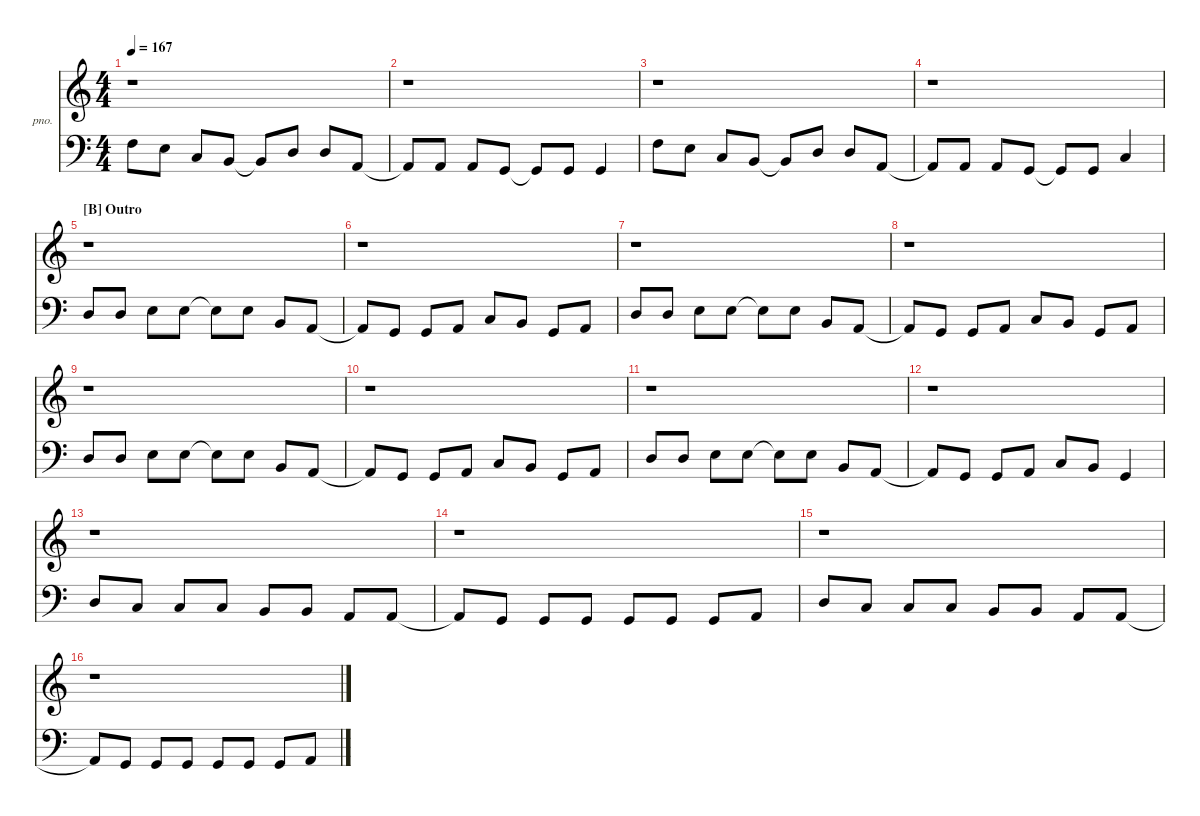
\hideDynamics
\bracketExtendMode nobrackets
\firstSystemTrackNameOrientation horizontal
\otherSystemsTrackNameOrientation horizontal
\track ("Ba_MODO" "pno.") {mute instrument acousticgrandpiano}
\staff {score}
\tuning (E4 B3 G3 D3 A2 E2)
\ts (4 4)
\tempo 167
\clef g2
\ks aminor
r.1{dy mf beam Down} |
r.1{beam Down} |
r.1{beam Down} |
r.1{beam Down} |
\section ("B" "Outro")
r.1{beam Down} |
r.1{beam Down} |
r.1{beam Down} |
r.1{beam Down} |
r.1{beam Down} |
r.1{beam Down} |
r.1{beam Down} |
r.1{beam Down} |
r.1{beam Down} |
r.1{beam Down} |
r.1{beam Down} |
r.1{beam Down}
\staff {score}
\tuning (G2 D2 A1 E1 B0)
\clef f4
\ottava regular
\simile none
\ks aminor
10.1.8{dy fff beam Down} 9.1.8{dy mf beam Down} 5.1.8{dy f beam Up} 4.1.8{dy ff beam Up} 4.1{t}.8{beam Up} 7.1.8{dy f beam Up} 7.1.8{dy ff beam Up} 2.1.8{beam Up} |
2.1{t}.8{beam Up} 2.1.8{dy f beam Up} 2.1.8{dy ff beam Up} 0.1.8{beam Up} 0.1{t}.8{beam Up} 0.1.8{dy mf beam Up} 0.1.4{dy ff beam Up} |
10.1.8{dy fff beam Down} 9.1.8{dy mf beam Down} 5.1.8{dy f beam Up} 4.1.8{dy ff beam Up} 4.1{t}.8{beam Up} 7.1.8{dy f beam Up} 7.1.8{dy ff beam Up} 2.1.8{beam Up} |
2.1{t}.8{beam Up} 2.1.8{dy f beam Up} 2.1.8{dy ff beam Up} 0.1.8{beam Up} 0.1{t}.8{beam Up} 0.1.8{dy mf beam Up} 5.1.4{dy ff beam Up} |
7.1.8{dy fff beam Up} 7.1.8{dy f beam Up} 9.1.8{dy ff beam Down} 9.1.8{beam Down} 9.1{t}.8{beam Down} 9.1.8{dy f beam Down} 4.1.8{beam Up} 2.1.8{dy fff beam Up} |
2.1{t}.8{beam Up} 0.1.8{dy mf beam Up} 0.1.8{dy ff beam Up} 2.1.8{dy mf beam Up} 5.1.8{dy fff beam Up} 4.1.8{dy f beam Up} 5.2.8{dy fff beam Up} 7.2.8{dy mf beam Up} |
7.1.8{dy fff beam Up} 7.1.8{dy f beam Up} 9.1.8{dy ff beam Down} 9.1.8{beam Down} 9.1{t}.8{beam Down} 9.1.8{dy f beam Down} 4.1.8{beam Up} 2.1.8{dy fff beam Up} |
2.1{t}.8{beam Up} 0.1.8{dy mf beam Up} 0.1.8{dy ff beam Up} 2.1.8{dy mf beam Up} 5.1.8{dy fff beam Up} 4.1.8{dy f beam Up} 5.2.8{dy fff beam Up} 7.2.8{dy mf beam Up} |
7.1.8{dy fff beam Up} 7.1.8{dy f beam Up} 9.1.8{dy ff beam Down} 9.1.8{beam Down} 9.1{t}.8{beam Down} 9.1.8{dy f beam Down} 4.1.8{beam Up} 2.1.8{dy fff beam Up} |
2.1{t}.8{beam Up} 0.1.8{dy mf beam Up} 0.1.8{dy ff beam Up} 2.1.8{dy mf beam Up} 5.1.8{dy fff beam Up} 4.1.8{dy f beam Up} 5.2.8{dy fff beam Up} 7.2.8{dy mf beam Up} |
7.1.8{dy fff beam Up} 7.1.8{dy f beam Up} 9.1.8{dy ff beam Down} 9.1.8{beam Down} 9.1{t}.8{beam Down} 9.1.8{dy f beam Down} 4.1.8{beam Up} 2.1.8{dy fff beam Up} |
2.1{t}.8{beam Up} 0.1.8{dy mf beam Up} 0.1.8{dy ff beam Up} 2.1.8{dy mf beam Up} 5.1.8{dy fff beam Up} 4.1.8{dy f beam Up} 5.2.4{dy fff beam Up} |
7.1.8{beam Up} 5.1.8{dy f beam Up} 5.1.8{dy ff beam Up} 5.1.8{beam Up} 4.1.8{dy mf beam Up} 4.1.8{dy fff beam Up} 2.1.8{dy mf beam Up} 2.1.8{dy ff beam Up} |
2.1{t}.8{beam Up} 0.1.8{dy mf beam Up} 0.1.8{dy ff beam Up} 0.1.8{dy mf beam Up} 0.1.8{dy ff beam Up} 0.1.8{dy mf beam Up} 0.1.8{dy ff beam Up} 2.1.8{dy fff beam Up} |
7.1.8{beam Up} 5.1.8{dy f beam Up} 5.1.8{dy ff beam Up} 5.1.8{beam Up} 4.1.8{dy mf beam Up} 4.1.8{dy fff beam Up} 2.1.8{dy mf beam Up} 2.1.8{dy ff beam Up} |
2.1{t}.8{beam Up} 0.1.8{dy mf beam Up} 0.1.8{dy ff beam Up} 0.1.8{dy mf beam Up} 0.1.8{dy ff beam Up} 0.1.8{dy mf beam Up} 0.1.8{dy ff beam Up} 2.1.8{dy fff beam Up}
